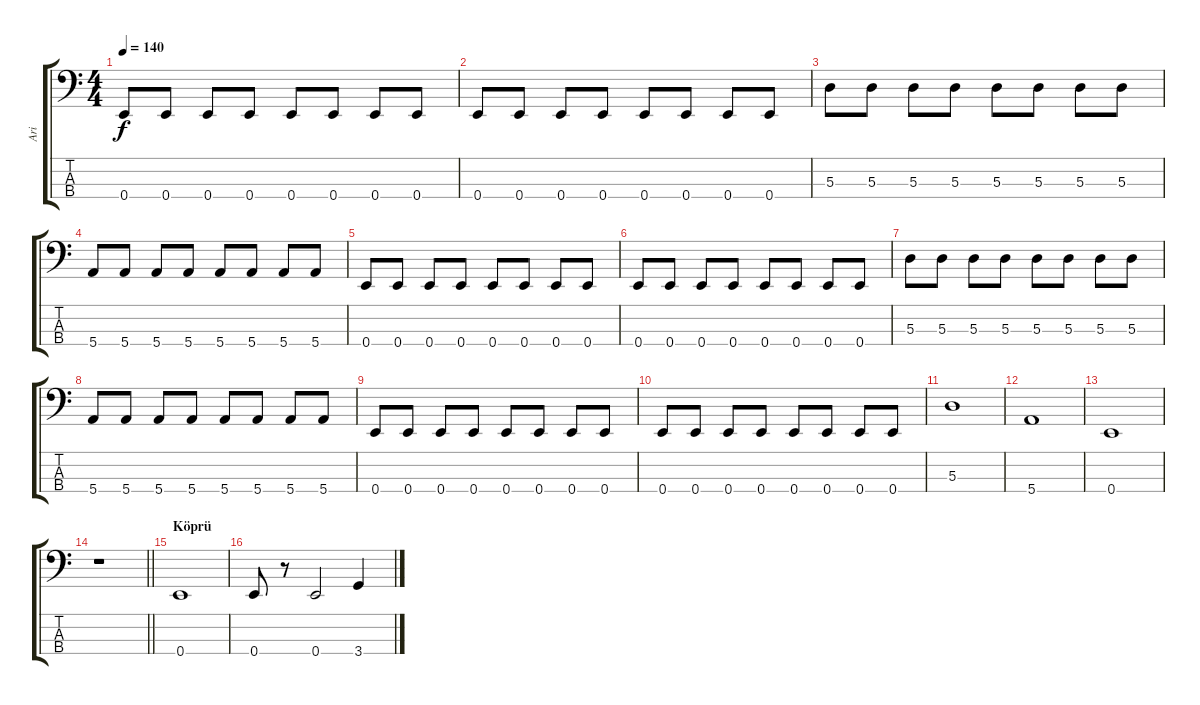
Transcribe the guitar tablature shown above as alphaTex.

\track ("Ari" "Ari") {instrument electricbassfinger}
\staff {score tabs}
\tuning (G2 D2 A1 E1) {hide}
\ts (4 4)
\tempo 140
\clef f4
\ks c
0.4.8{dy f} 0.4.8 0.4.8 0.4.8 0.4.8 0.4.8 0.4.8 0.4.8 |
0.4.8 0.4.8 0.4.8 0.4.8 0.4.8 0.4.8 0.4.8 0.4.8 |
5.3.8 5.3.8 5.3.8 5.3.8 5.3.8 5.3.8 5.3.8 5.3.8 |
5.4.8 5.4.8 5.4.8 5.4.8 5.4.8 5.4.8 5.4.8 5.4.8 |
0.4.8 0.4.8 0.4.8 0.4.8 0.4.8 0.4.8 0.4.8 0.4.8 |
0.4.8 0.4.8 0.4.8 0.4.8 0.4.8 0.4.8 0.4.8 0.4.8 |
5.3.8 5.3.8 5.3.8 5.3.8 5.3.8 5.3.8 5.3.8 5.3.8 |
5.4.8 5.4.8 5.4.8 5.4.8 5.4.8 5.4.8 5.4.8 5.4.8 |
0.4.8 0.4.8 0.4.8 0.4.8 0.4.8 0.4.8 0.4.8 0.4.8 |
0.4.8 0.4.8 0.4.8 0.4.8 0.4.8 0.4.8 0.4.8 0.4.8 |
5.3.1 |
5.4.1 |
0.4.1 |
\barLineRight lightlight
r.1 |
\section ("" "Köprü")
0.4.1 |
0.4.8 r.8 0.4.2 3.4.4
